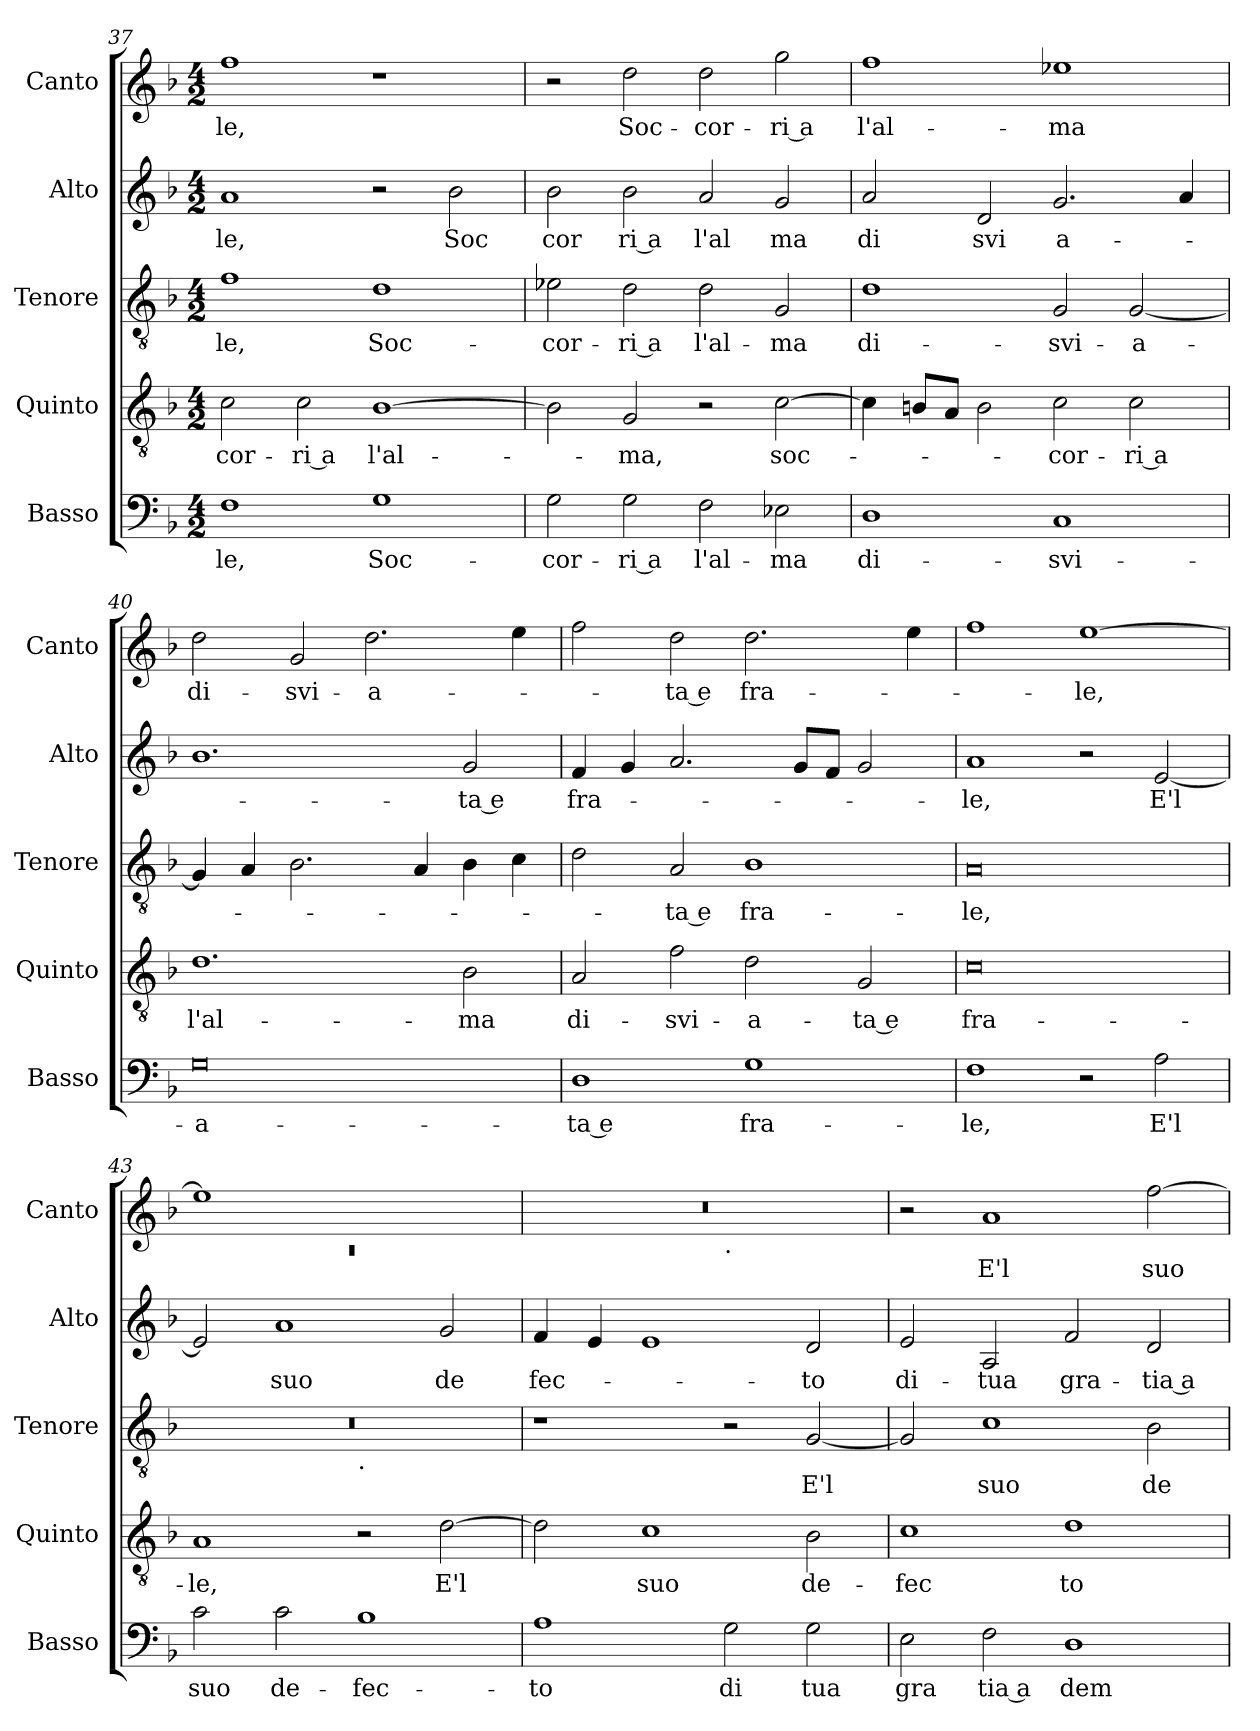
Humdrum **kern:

**kern	**text	**kern	**text	**kern	**text	**kern	**text	**kern	**text
*part5	*part5	*part4	*part4	*part3	*part3	*part2	*part2	*part1	*part1
*staff5	*staff5	*staff4	*staff4	*staff3	*staff3	*staff2	*staff2	*staff1	*staff1
*I"Basso	*	*I"Quinto	*	*I"Tenore	*	*I"Alto	*	*I"Canto	*
*I'Basso	*	*I'Quinto	*	*I'Tenore	*	*I'Alto	*	*I'Canto	*
*clefF4	*	*clefGv2	*	*clefGv2	*	*clefG2	*	*clefG2	*
*k[b-]	*	*k[b-]	*	*k[b-]	*	*k[b-]	*	*k[b-]	*
*F:	*	*F:	*	*F:	*	*F:	*	*F:	*
*M4/2	*	*M4/2	*	*M4/2	*	*M4/2	*	*M4/2	*
=37	=37	=37	=37	=37	=37	=37	=37	=37	=37
1F	-le,	2c\	-cor-	1f	-le,	1a	le,	1ff	-le,
.	.	2c\	ri a	.	.	.	.	.	.
1G	Soc-	[1B-	l'al-	1d	Soc-	2r	.	1r	.
.	.	.	.	.	.	2b-\	Soc	.	.
=38	=38	=38	=38	=38	=38	=38	=38	=38	=38
2G\	-cor-	2B-\]	.	2e-X\	-cor-	2b-\	cor	2r	.
2G\	ri a	2G/	-ma,	2d\	ri a	2b-\	ri a	2dd\	Soc-
2F\	l'al-	2r	.	2d\	l'al-	2a/	l'al	2dd\	-cor-
2E-X\	-ma	[2c\	soc-	2G/	-ma	2g/	ma	2gg\	ri a
!!LO:PB:g=z
=39	=39	=39	=39	=39	=39	=39	=39	=39	=39
1D	di-	4c\]	.	1d	di-	2a/	di	1ff	l'al-
.	.	8Bn/L	.	.	.	.	.	.	.
.	.	8A/J	.	.	.	.	.	.	.
.	.	2B\	.	.	.	2d/	svi	.	.
1C	-svi-	2c\	-cor-	2G/	-svi-	2.g/	a-	1ee-X	-ma
.	.	2c\	ri a	[2G/	-a-	.	.	.	.
.	.	.	.	.	.	4a/	.	.	.
=40	=40	=40	=40	=40	=40	=40	=40	=40	=40
0G	-a-	1.d	l'al-	4G/]	.	1.b-	.	2dd\	di-
.	.	.	.	4A/	.	.	.	.	.
.	.	.	.	2.B-\	.	.	.	2g/	-svi-
.	.	.	.	.	.	.	.	2.dd\	-a-
.	.	.	.	4A/	.	.	.	.	.
.	.	2B-\	-ma	4B-\	.	2g/	-ta e	.	.
.	.	.	.	4c\	.	.	.	4ee\	.
=41	=41	=41	=41	=41	=41	=41	=41	=41	=41
1D	ta e	2A/	di-	2d\	.	4f/	fra-	2ff\	.
.	.	.	.	.	.	4g/	.	.	.
.	.	2f\	-svi-	2A/	ta e	2.a/	.	2dd\	ta e
1G	fra-	2d\	-a-	1B-	fra-	.	.	2.dd\	fra-
.	.	.	.	.	.	8g/L	.	.	.
.	.	.	.	.	.	8f/J	.	.	.
.	.	2G/	ta e	.	.	2g/	.	.	.
.	.	.	.	.	.	.	.	4ee\	.
=42	=42	=42	=42	=42	=42	=42	=42	=42	=42
1F	-le,	0c	fra-	0A	-le,	1a	-le,	1ff	.
2r	.	.	.	.	.	2r	.	[1ee	-le,
2A\	E'l	.	.	.	.	[2e/	E'l	.	.
!!LO:LB:g=z
=43	=43	=43	=43	=43	=43	=43	=43	=43	=43
*	*	*	*	*^	*	*	*	*^	*
2c\	suo	1A	-le,	0r	1ryy	.	2e/]	.	1ee]	0rc	.
2c\	de-	.	.	.	.	.	1a	suo	.	.	.
!	!	!	!	!	!LO:TX:b:t=.	!	!	!	!	!	!
1B-	-fec-	2r	.	.	1ryy	.	.	.	1ryy	.	.
.	.	[2d\	E'l	.	.	.	2g/	de	.	.	.
*	*	*	*	*v	*v	*	*	*	*	*	*
=44	=44	=44	=44	=44	=44	=44	=44	=44	=44	=44
1A	-to	2d\]	.	1r	.	4f/	fec-	0r	1ryy	.
.	.	.	.	.	.	4e/	.	.	.	.
.	.	1c	suo	.	.	1e	.	.	.	.
!	!	!	!	!	!	!	!	!	!LO:TX:b:t=.	!
2G\	di	.	.	2r	.	.	.	.	1ryy	.
2G\	tua	2B-\	de-	[2G/	E'l	2d/	-to	.	.	.
*	*	*	*	*	*	*	*	*v	*v	*
=45	=45	=45	=45	=45	=45	=45	=45	=45	=45
2E\	gra	1c	-fec	2G/]	.	2e/	di-	2r	.
2F\	tia a	.	.	1c	suo	2A/	-tua	1a	E'l
1D	dem	1d	to	.	.	2f/	gra-	.	.
.	.	.	.	2B-\	de	2d/	tia a-	[2ff\	suo
=	=	=	=	=	=	=	=	=	=
*-	*-	*-	*-	*-	*-	*-	*-	*-	*-
